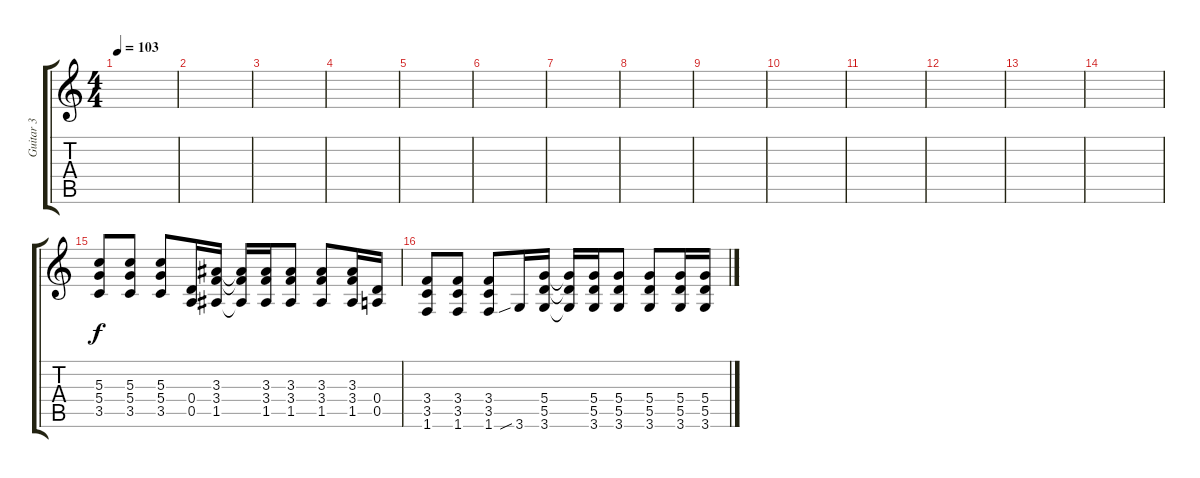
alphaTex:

\track ("Guitar 3" "Guitar 3") {instrument overdrivenguitar}
\staff {score tabs}
\tuning (E4 B3 G3 D3 A2 E2) {hide}
\ts (4 4)
\tempo 103
\clef g2
\ks c
|
|
|
|
|
|
|
|
|
|
|
|
|
|
(5.3 5.4 3.5).8 (5.3 5.4 3.5).8 (5.3 5.4 3.5).8 (0.4 0.5).16 (3.3 3.4 1.5).16 (3.3{t} 3.4{t} 1.5{t}).16 (3.3 3.4 1.5).16 (3.3 3.4 1.5).8 (3.3 3.4 1.5).8 (3.3 3.4 1.5).16 (0.4 0.5).16 |
(3.4 3.5 1.6).8 (3.4 3.5 1.6).8 (3.4 3.5 1.6).8 3.6{sib}.16 (5.4 5.5 3.6).16 (5.4{t} 5.5{t} 3.6{t}).16 (5.4 5.5 3.6).16 (5.4 5.5 3.6).8 (5.4 5.5 3.6).8 (5.4 5.5 3.6).16 (5.4 5.5 3.6).16
